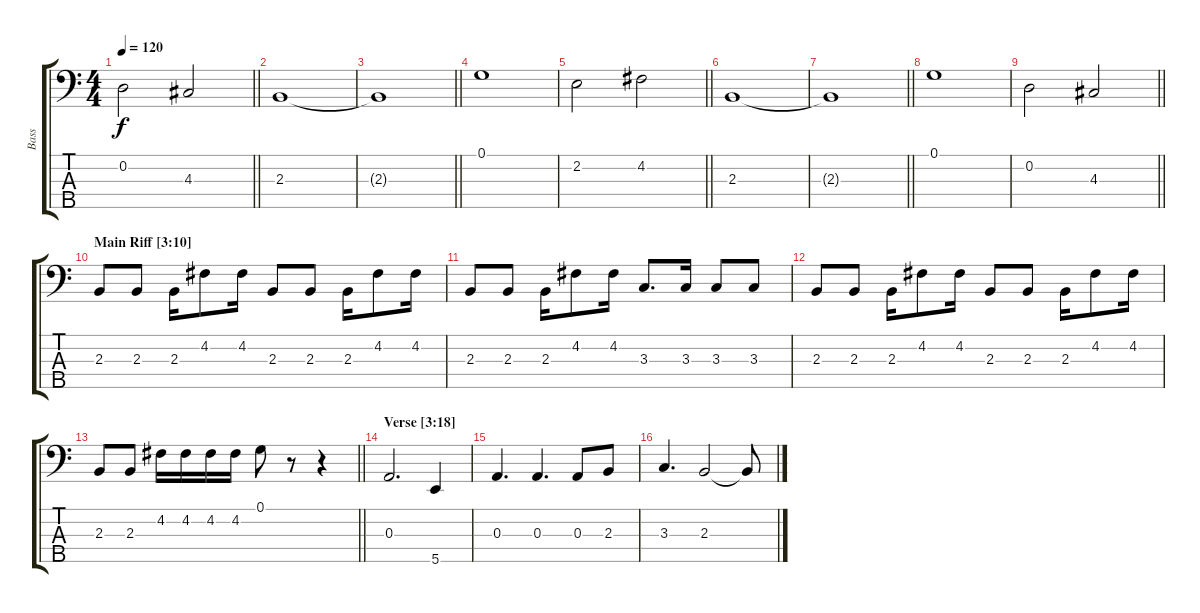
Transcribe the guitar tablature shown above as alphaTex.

\track ("Bass" "Bass") {instrument electricbassfinger}
\staff {score tabs}
\tuning (G2 D2 A1 E1 B0) {hide}
\ts (4 4)
\tempo 120
\clef f4
\barLineRight lightlight
\ks c
0.2.2{dy f} 4.3.2 |
2.3.1 |
\barLineRight lightlight
2.3{t}.1 |
0.1.1 |
\barLineRight lightlight
2.2.2 4.2.2 |
2.3.1 |
\barLineRight lightlight
2.3{t}.1 |
0.1.1 |
\barLineRight lightlight
0.2.2 4.3.2 |
\section ("" "Main Riff [3:10]")
2.3.8 2.3.8 2.3.16 4.2.8 4.2.16 2.3.8 2.3.8 2.3.16 4.2.8 4.2.16 |
2.3.8 2.3.8 2.3.16 4.2.8 4.2.16 3.3.8{d} 3.3.16 3.3.8 3.3.8 |
2.3.8 2.3.8 2.3.16 4.2.8 4.2.16 2.3.8 2.3.8 2.3.16 4.2.8 4.2.16 |
\barLineRight lightlight
2.3.8 2.3.8 4.2.16 4.2.16 4.2.16 4.2.16 0.1.8 r.8 r.4 |
\section ("" "Verse [3:18]")
0.3.2{d} 5.5.4 |
0.3.4{d} 0.3.4{d} 0.3.8 2.3.8 |
3.3.4{d} 2.3.2 2.3{t}.8
